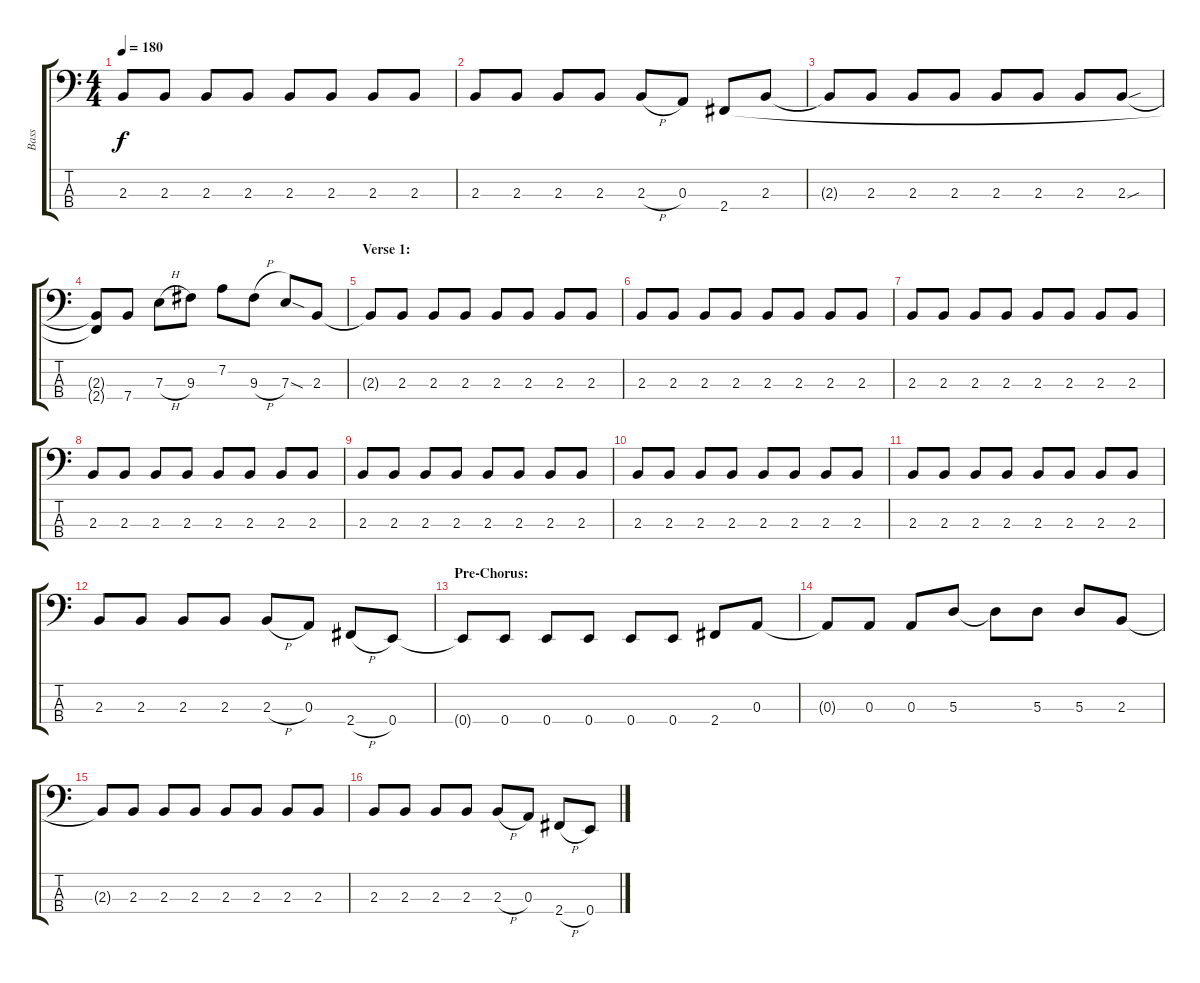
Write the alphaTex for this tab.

\track ("Bass" "Bass") {instrument electricbasspick}
\staff {score tabs}
\tuning (G2 D2 A1 E1) {hide}
\ts (4 4)
\tempo 180
\clef f4
\ks c
2.3{t}.8{dy f} 2.3.8 2.3.8 2.3.8 2.3.8 2.3.8 2.3.8 2.3.8 |
2.3.8 2.3.8 2.3.8 2.3.8 2.3{h}.8 0.3.8 2.4.8 2.3.8 |
2.3{t}.8 2.3.8 2.3.8 2.3.8 2.3.8 2.3.8 2.3.8 2.3{sou}.8 |
(2.3{t} 2.4{t}).8 7.4.8 7.3{h}.8 9.3.8 7.2.8 9.3{h}.8 7.3{sod}.8 2.3.8 |
\section ("" "Verse 1:")
2.3{t}.8 2.3.8 2.3.8 2.3.8 2.3.8 2.3.8 2.3.8 2.3.8 |
2.3.8 2.3.8 2.3.8 2.3.8 2.3.8 2.3.8 2.3.8 2.3.8 |
2.3.8 2.3.8 2.3.8 2.3.8 2.3.8 2.3.8 2.3.8 2.3.8 |
2.3.8 2.3.8 2.3.8 2.3.8 2.3.8 2.3.8 2.3.8 2.3.8 |
2.3.8 2.3.8 2.3.8 2.3.8 2.3.8 2.3.8 2.3.8 2.3.8 |
2.3.8 2.3.8 2.3.8 2.3.8 2.3.8 2.3.8 2.3.8 2.3.8 |
2.3.8 2.3.8 2.3.8 2.3.8 2.3.8 2.3.8 2.3.8 2.3.8 |
2.3.8 2.3.8 2.3.8 2.3.8 2.3{h}.8 0.3.8 2.4{h}.8 0.4.8 |
\section ("" "Pre-Chorus:")
0.4{t}.8 0.4.8 0.4.8 0.4.8 0.4.8 0.4.8 2.4.8 0.3.8 |
0.3{t}.8 0.3.8 0.3.8 5.3.8 5.3{t}.8 5.3.8 5.3.8 2.3.8 |
2.3{t}.8 2.3.8 2.3.8 2.3.8 2.3.8 2.3.8 2.3.8 2.3.8 |
2.3.8 2.3.8 2.3.8 2.3.8 2.3{h}.8 0.3.8 2.4{h}.8 0.4.8
